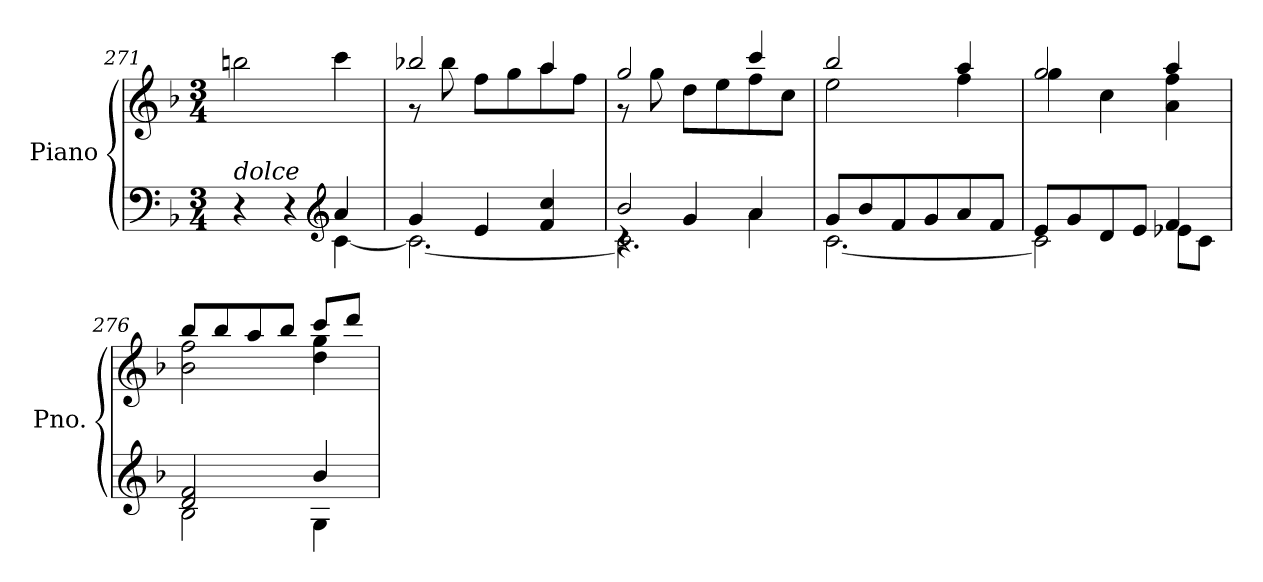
**kern	**kern
*part1	*part1
*staff2	*staff1
*I"Piano	*
*I'Pno.	*
*clefF4	*clefG2
*k[b-]	*k[b-]
*M3/4	*M3/4
=271	=271
*^	*
!LO:TX:a:i:t=dolce	!	!
4r	4rBBBByy	2bbn\
4r	4rBBBByy	.
*clefG2	*	*
4a/	[4c\	4ccc\
=272	=272	=272
*	*	*^
4g/	2.c\_	2bb-X/	8r
.	.	.	8bb-\
4e/	.	.	8ff\L
.	.	.	8gg\
4f/ 4cc/	.	4aa/	8aa\
.	.	.	8ff\J
=273	=273	=273	=273
*	*^	*	*
2b-/	2.c\]	4rc	2gg/	8r
.	.	.	.	8gg\
.	.	4g/	.	8dd\L
.	.	.	.	8ee\
4a/	.	4a\	4ccc/	8ff\
.	.	.	.	8cc\J
*	*v	*v	*	*
!!LO:LB:g=z	!!
=274	=274	=274	=274
8g/L	[2.c\	2bb-/	2ee\
8b-/	.	.	.
8f/	.	.	.
8g/	.	.	.
8a/	.	4aa/	4ff\
8f/J	.	.	.
=275	=275	=275	=275
8e/L	2c\]	2gg/	4gg\
8g/	.	.	.
8d/	.	.	4cc\
8e/J	.	.	.
4f/	8e-X\L	4aa/	4a\ 4ff\
.	8c\J	.	.
=276	=276	=276	=276
2d/ 2f/	2B-\	8bb-/L	2b-\ 2ff\
.	.	8bb-/	.
.	.	8aa/	.
.	.	8bb-/J	.
4b-/	4G\	8ccc/L	4dd\ 4gg\
.	.	8ddd/J	.
*v	*v	*	*
*	*v	*v
=	=
*-	*-
